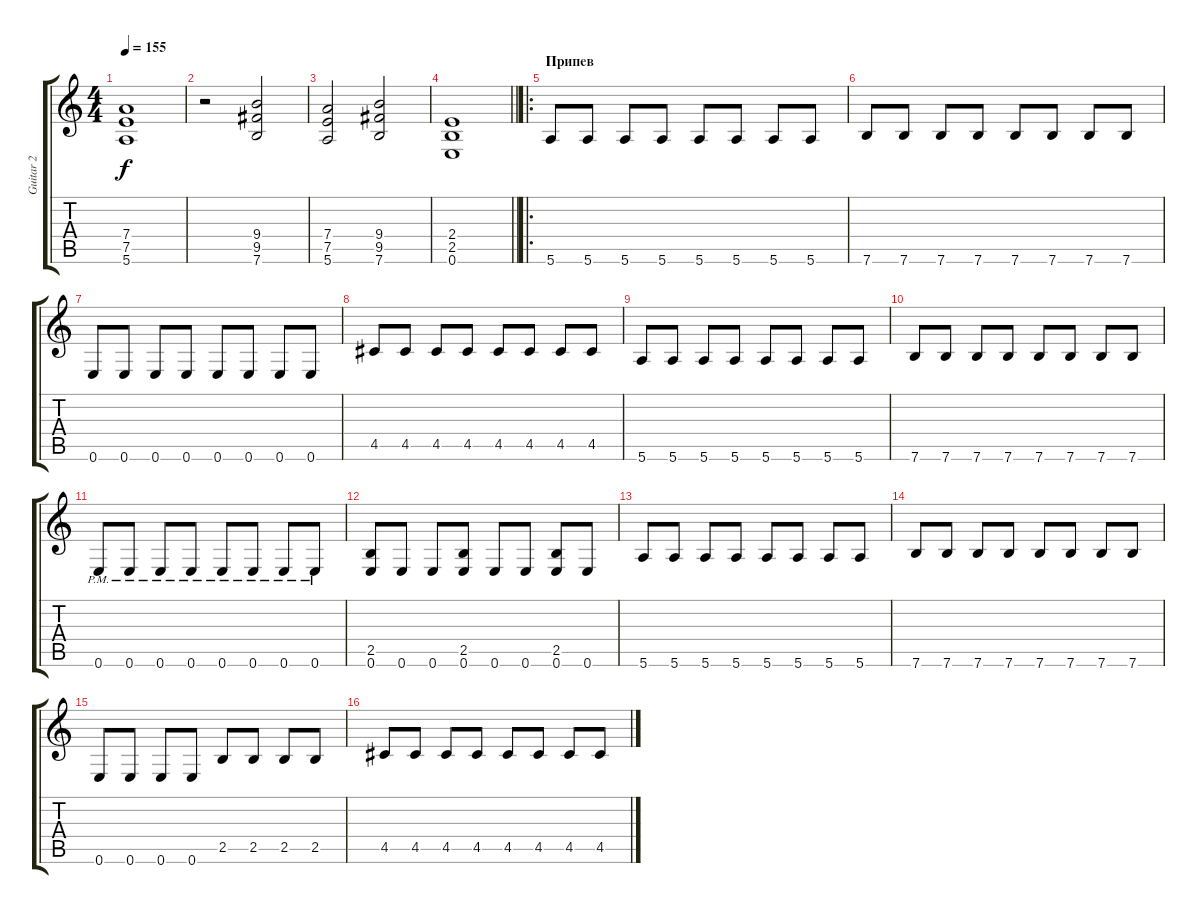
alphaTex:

\track ("Guitar 2" "Guitar 2") {instrument distortionguitar}
\staff {score tabs}
\tuning (E4 B3 G3 D3 A2 E2) {hide}
\ts (4 4)
\tempo 155
\clef g2
\ks c
(7.4 7.5 5.6).1{dy f} |
r.2 (9.4 9.5 7.6).2 |
(7.4 7.5 5.6).2 (9.4 9.5 7.6).2 |
\barLineRight lightlight
(2.4 2.5 0.6).1 |
\ro
\section ("" "Припев")
5.6.8{balance 16} 5.6.8 5.6.8 5.6.8 5.6.8 5.6.8 5.6.8 5.6.8 |
7.6.8 7.6.8 7.6.8 7.6.8 7.6.8 7.6.8 7.6.8 7.6.8 |
0.6.8 0.6.8 0.6.8 0.6.8 0.6.8 0.6.8 0.6.8 0.6.8 |
4.5.8 4.5.8 4.5.8 4.5.8 4.5.8 4.5.8 4.5.8 4.5.8 |
5.6.8 5.6.8 5.6.8 5.6.8 5.6.8 5.6.8 5.6.8 5.6.8 |
7.6.8 7.6.8 7.6.8 7.6.8 7.6.8 7.6.8 7.6.8 7.6.8 |
0.6{pm}.8 0.6{pm}.8 0.6{pm}.8 0.6{pm}.8 0.6{pm}.8 0.6{pm}.8 0.6{pm}.8 0.6{pm}.8 |
(2.5 0.6).8 0.6.8 0.6.8 (2.5 0.6).8 0.6.8 0.6.8 (2.5 0.6).8 0.6.8 |
5.6.8{balance 16} 5.6.8 5.6.8 5.6.8 5.6.8 5.6.8 5.6.8 5.6.8 |
7.6.8 7.6.8 7.6.8 7.6.8 7.6.8 7.6.8 7.6.8 7.6.8 |
0.6.8 0.6.8 0.6.8 0.6.8 2.5.8 2.5.8 2.5.8 2.5.8 |
4.5.8 4.5.8 4.5.8 4.5.8 4.5.8 4.5.8 4.5.8 4.5.8
